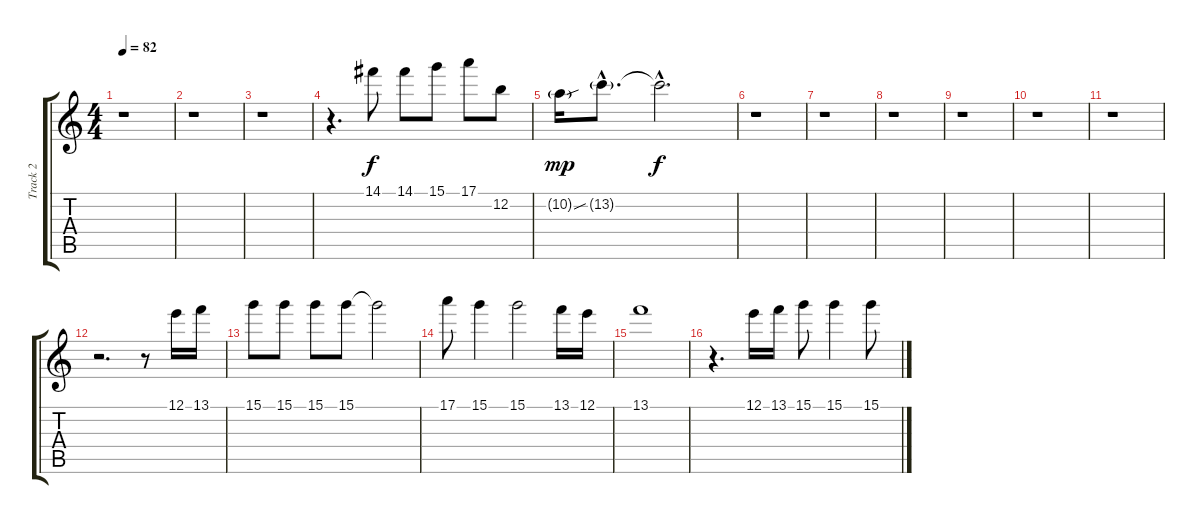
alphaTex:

\track ("Track 2" "Track 2") {instrument acousticguitarsteel}
\staff {score tabs}
\tuning (E4 B3 G3 D3 A2 E2) {hide}
\ts (4 4)
\tempo 82
\clef g2
\ks c
r.1{dy f} |
r.1 |
r.1 |
r.4{d} 14.1.8 14.1.8 15.1.8 17.1.8 12.2.8 |
10.2{sou g}.16{dy mp} 13.2{g hac}.8{d} 13.2{hac t}.2{d dy f} |
r.1 |
r.1 |
r.1 |
r.1 |
r.1 |
r.1 |
r.2{d} r.8 12.1.16 13.1.16 |
15.1.8 15.1.8 15.1.8 15.1.8 15.1{t}.2 |
17.1.8 15.1.4 15.1.2 13.1.16 12.1.16 |
13.1.1 |
r.4{d} 12.1.16 13.1.16 15.1.8 15.1.4 15.1.8
